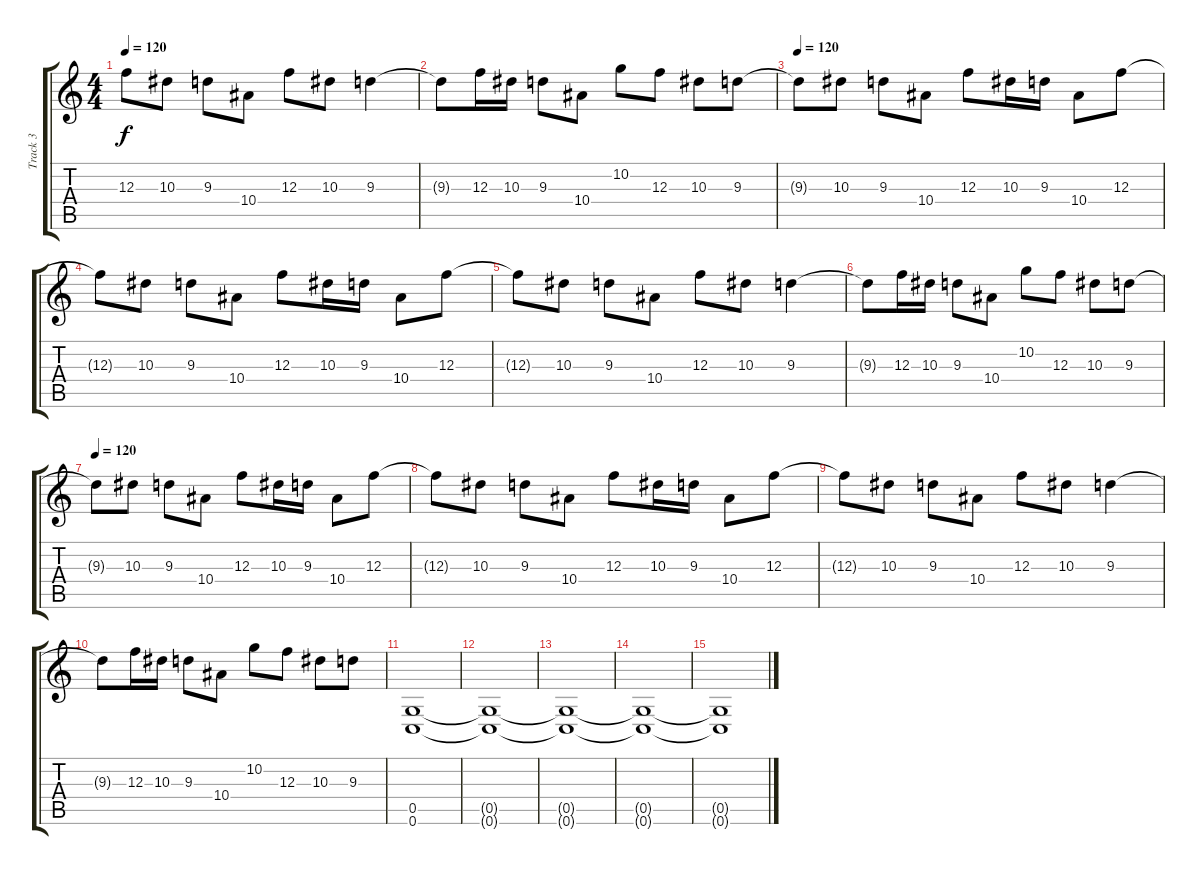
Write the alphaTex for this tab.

\track ("Track 3" "Track 3") {instrument distortionguitar}
\staff {score tabs}
\tuning (D4 A3 F3 C3 G2 C2) {hide}
\ts (4 4)
\tempo 120
\clef g2
\ks c
12.3{t}.8{dy f} 10.3.8 9.3.8 10.4.8 12.3.8 10.3.8 9.3.4 |
9.3{t}.8 12.3.16 10.3.16 9.3.8 10.4.8 10.2.8 12.3.8 10.3.8 9.3.8 |
\tempo 120
9.3{t}.8 10.3.8 9.3.8 10.4.8 12.3.8 10.3.16 9.3.16 10.4.8 12.3.8 |
12.3{t}.8 10.3.8 9.3.8 10.4.8 12.3.8 10.3.16 9.3.16 10.4.8 12.3.8 |
12.3{t}.8 10.3.8 9.3.8 10.4.8 12.3.8 10.3.8 9.3.4 |
9.3{t}.8 12.3.16 10.3.16 9.3.8 10.4.8 10.2.8 12.3.8 10.3.8 9.3.8 |
\tempo 120
9.3{t}.8 10.3.8 9.3.8 10.4.8 12.3.8 10.3.16 9.3.16 10.4.8 12.3.8 |
12.3{t}.8 10.3.8 9.3.8 10.4.8 12.3.8 10.3.16 9.3.16 10.4.8 12.3.8 |
12.3{t}.8 10.3.8 9.3.8 10.4.8 12.3.8 10.3.8 9.3.4 |
9.3{t}.8 12.3.16 10.3.16 9.3.8 10.4.8 10.2.8 12.3.8 10.3.8 9.3.8 |
(0.5 0.6).1 |
(0.5{t} 0.6{t}).1 |
(0.5{t} 0.6{t}).1 |
(0.5{t} 0.6{t}).1 |
(0.5{t} 0.6{t}).1
